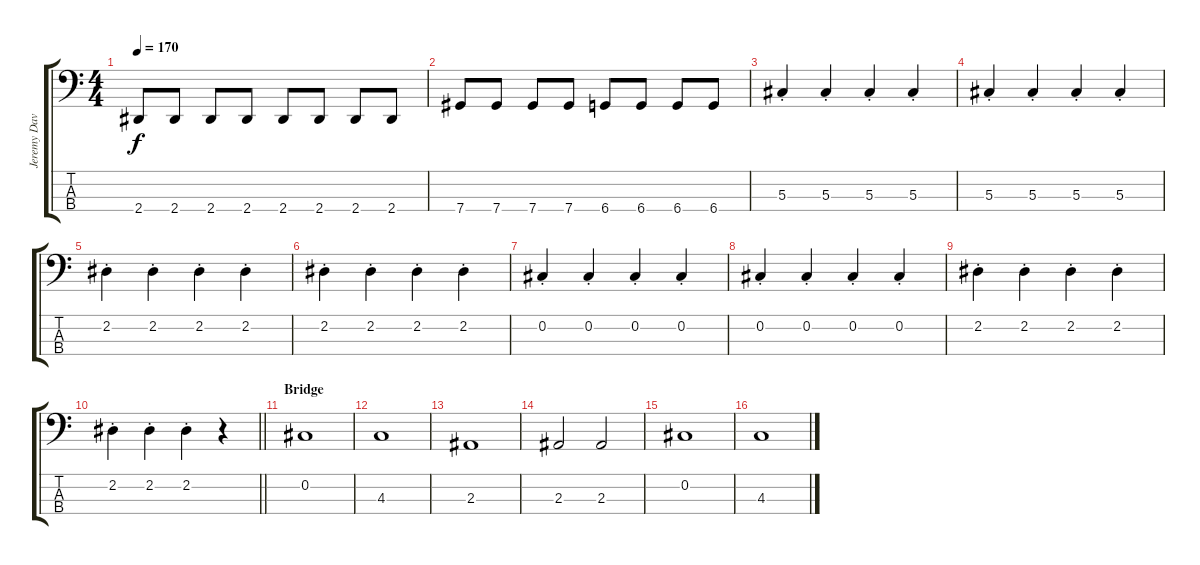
\track ("Jeremy Davis (Bass)" "Jeremy Dav") {instrument electricbassfinger}
\staff {score tabs}
\tuning (Gb2 Db2 Ab1 Db1) {hide}
\ts (4 4)
\tempo 170
\clef f4
\ks c
2.4.8{dy f} 2.4.8 2.4.8 2.4.8 2.4.8 2.4.8 2.4.8 2.4.8 |
7.4.8 7.4.8 7.4.8 7.4.8 6.4.8 6.4.8 6.4.8 6.4.8 |
5.3{st}.4 5.3{st}.4 5.3{st}.4 5.3{st}.4 |
5.3{st}.4 5.3{st}.4 5.3{st}.4 5.3{st}.4 |
2.2{st}.4 2.2{st}.4 2.2{st}.4 2.2{st}.4 |
2.2{st}.4 2.2{st}.4 2.2{st}.4 2.2{st}.4 |
0.2{st}.4 0.2{st}.4 0.2{st}.4 0.2{st}.4 |
0.2{st}.4 0.2{st}.4 0.2{st}.4 0.2{st}.4 |
2.2{st}.4 2.2{st}.4 2.2{st}.4 2.2{st}.4 |
\barLineRight lightlight
2.2{st}.4 2.2{st}.4 2.2{st}.4 r.4 |
\section ("" "Bridge")
0.2.1 |
4.3.1 |
2.3.1 |
2.3.2 2.3.2 |
0.2.1 |
4.3.1
